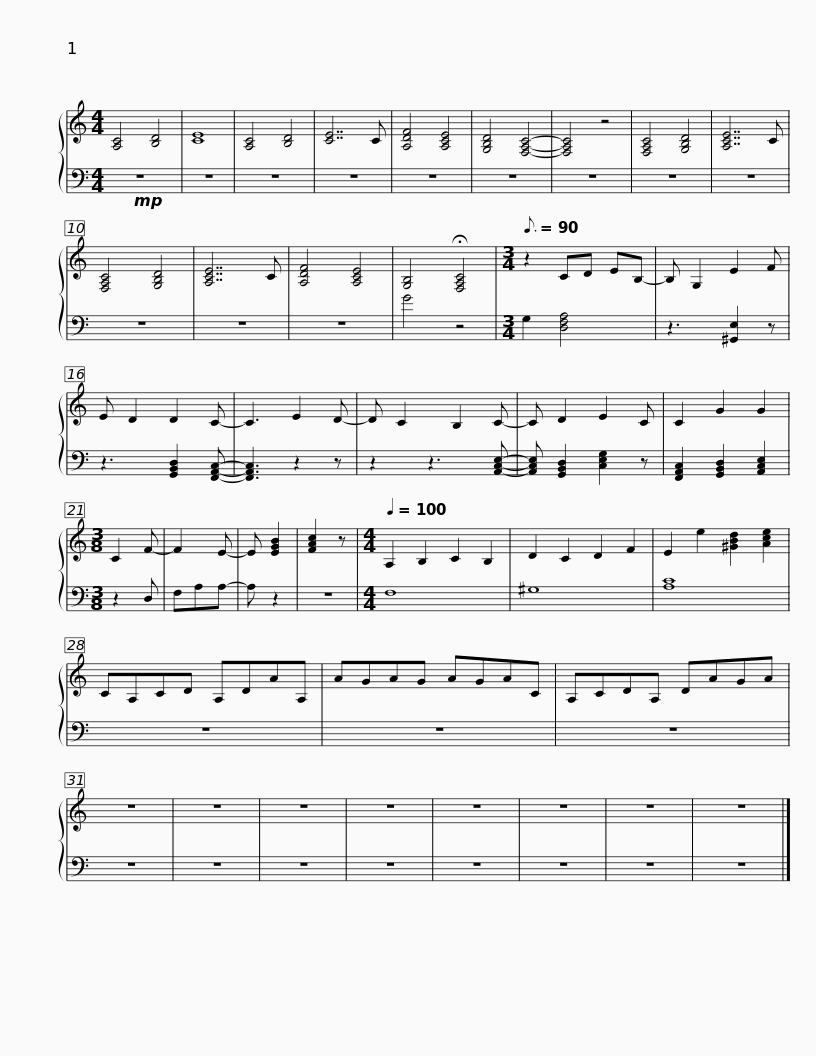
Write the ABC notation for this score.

X:1
%%score { 1 | 2 }
L:1/8
M:4/4
I:linebreak $
K:C
V:1 treble
V:2 bass
V:1
 [A,C]4 [B,D]4 | [CE]8 | [A,C]4 [B,D]4 | [CE]7 C | [A,DF]4 [A,CE]4 | %5
 [G,B,D]4 [F,A,C]4- | [F,A,C]4 z4 | [F,A,C]4 [G,B,D]4 | [A,CE]7 C | [F,A,C]4 [G,B,D]4 | %10
 [A,CE]7 C | [A,DF]4 [A,CE]4 |$ [G,B,]4 !fermata![F,A,C]4 |[M:3/4][Q:3/16=90] z2 CD EB,- | B, G,2 E2 F | %15
 E D2 D2 C- | C3 E2 D- | D C2 B,2 C- | C D2 E2 C | C2 G2 G2 | %20
[M:3/8] C2 F- |$ F2 E- | E [EGB]2 | [FAc]2 z |[M:4/4][Q:1/4=100] A,2 B,2 C2 B,2 | %25
 D2 C2 D2 F2 | E2 e2 [^GBd]2 [Ace]2 | CA,CD A,DAA, | AGAG AGAC |$ A,CDA, DAGA | %30
 z8 | z8 | z8 | z8 | z8 | %35
 z8 | z8 | z8 |] %38
V:2
!mp! z8 | z8 | z8 | z8 | z8 | %5
 z8 | z8 | z8 | z8 | z8 | %10
 z8 | z8 |$ G4 z4 |[M:3/4] G,2 [D,F,A,]4 | z3 [^G,,E,]2 z | %15
 z3 [G,,B,,D,]2 [F,,A,,C,]- | [F,,A,,C,]3 z2 z | z2 z3 [A,,C,E,]- | [A,,C,E,] [G,,B,,D,]2 [C,E,G,]2 z | [F,,A,,C,]2 [G,,B,,D,]2 [A,,C,E,]2 | %20
[M:3/8] z2 D, |$ F,A,A,- | A, z2 | z3 |[M:4/4] F,8 | %25
 ^G,8 | [A,C]8 | z8 | z8 |$ z8 | %30
 z8 | z8 | z8 | z8 | z8 | %35
 z8 | z8 | z8 |] %38
